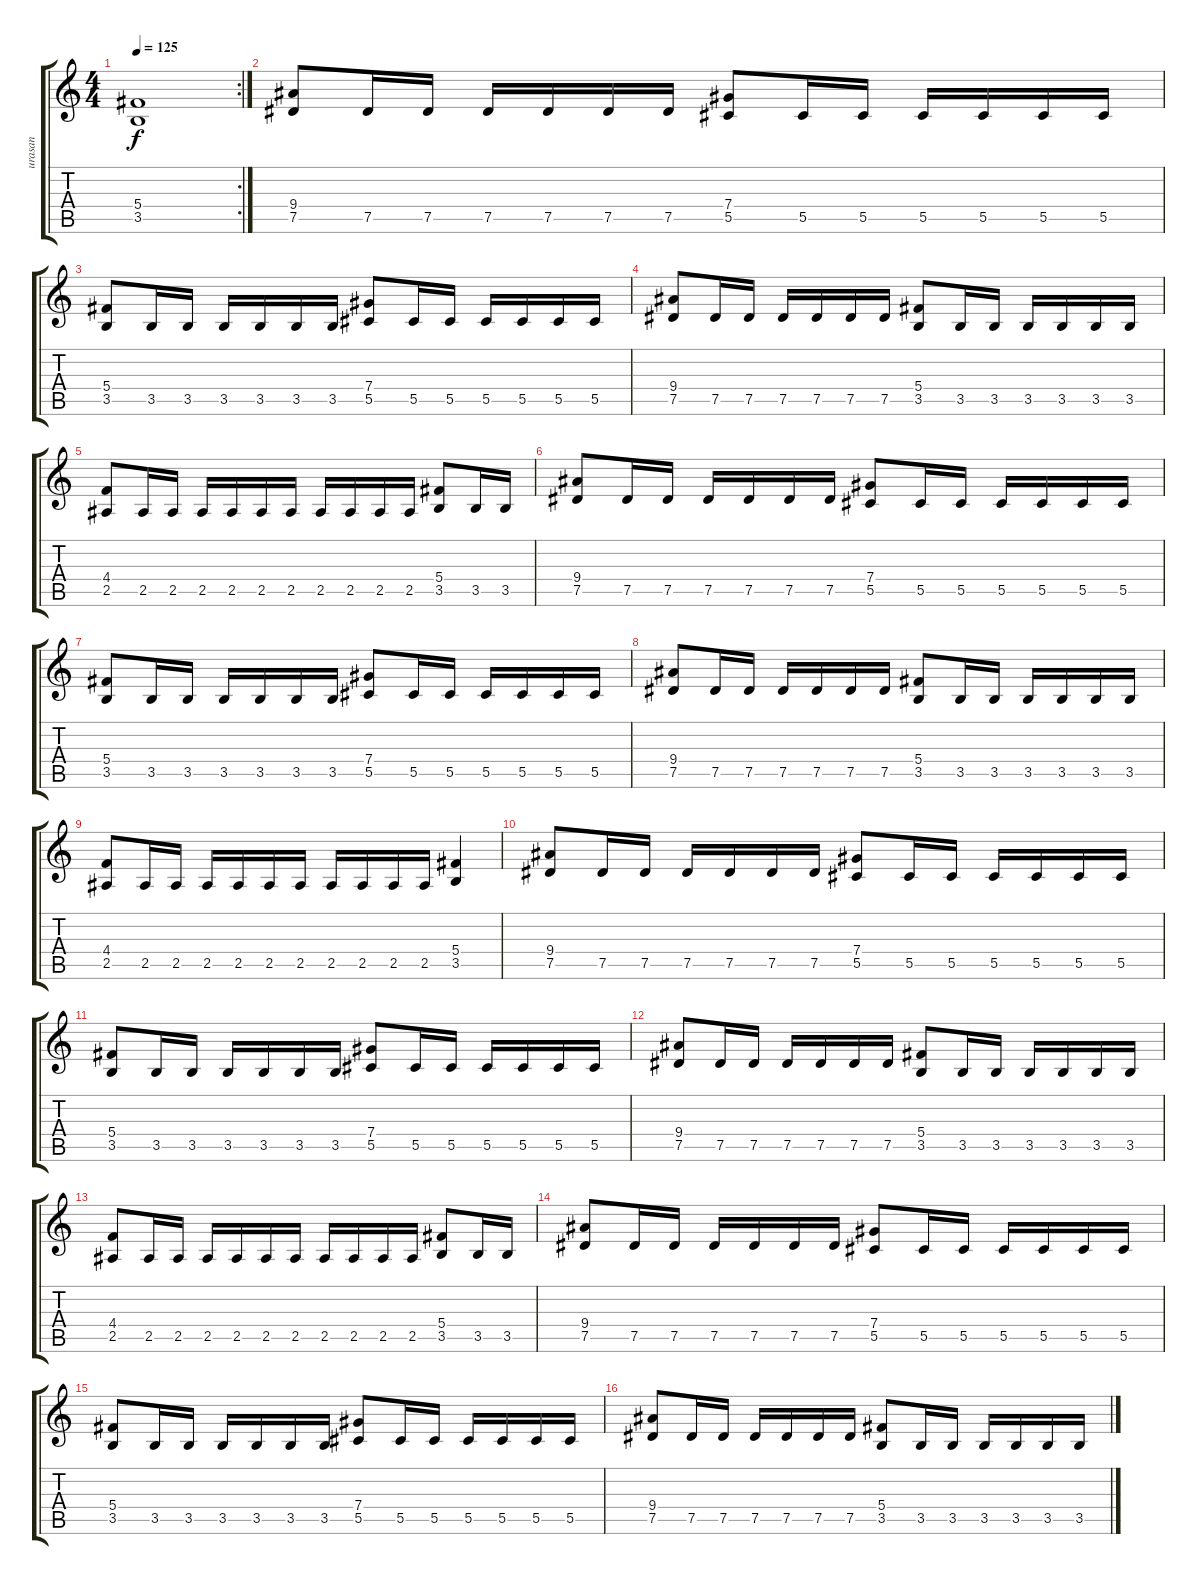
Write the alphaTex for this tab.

\track ("urasan" "urasan") {instrument distortionguitar}
\staff {score tabs}
\tuning (Eb4 Bb3 Gb3 Db3 Ab2 Eb2) {hide}
\rc 2
\ts (4 4)
\tempo 125
\clef g2
\ks c
(5.4 3.5).1{dy f} |
(9.4 7.5).8 7.5.16 7.5.16 7.5.16 7.5.16 7.5.16 7.5.16 (7.4 5.5).8 5.5.16 5.5.16 5.5.16 5.5.16 5.5.16 5.5.16 |
(5.4 3.5).8 3.5.16 3.5.16 3.5.16 3.5.16 3.5.16 3.5.16 (7.4 5.5).8 5.5.16 5.5.16 5.5.16 5.5.16 5.5.16 5.5.16 |
(9.4 7.5).8 7.5.16 7.5.16 7.5.16 7.5.16 7.5.16 7.5.16 (5.4 3.5).8 3.5.16 3.5.16 3.5.16 3.5.16 3.5.16 3.5.16 |
(4.4 2.5).8 2.5.16 2.5.16 2.5.16 2.5.16 2.5.16 2.5.16 2.5.16 2.5.16 2.5.16 2.5.16 (5.4 3.5).8 3.5.16 3.5.16 |
(9.4 7.5).8 7.5.16 7.5.16 7.5.16 7.5.16 7.5.16 7.5.16 (7.4 5.5).8 5.5.16 5.5.16 5.5.16 5.5.16 5.5.16 5.5.16 |
(5.4 3.5).8 3.5.16 3.5.16 3.5.16 3.5.16 3.5.16 3.5.16 (7.4 5.5).8 5.5.16 5.5.16 5.5.16 5.5.16 5.5.16 5.5.16 |
(9.4 7.5).8 7.5.16 7.5.16 7.5.16 7.5.16 7.5.16 7.5.16 (5.4 3.5).8 3.5.16 3.5.16 3.5.16 3.5.16 3.5.16 3.5.16 |
(4.4 2.5).8 2.5.16 2.5.16 2.5.16 2.5.16 2.5.16 2.5.16 2.5.16 2.5.16 2.5.16 2.5.16 (5.4 3.5).4 |
(9.4 7.5).8 7.5.16 7.5.16 7.5.16 7.5.16 7.5.16 7.5.16 (7.4 5.5).8 5.5.16 5.5.16 5.5.16 5.5.16 5.5.16 5.5.16 |
(5.4 3.5).8 3.5.16 3.5.16 3.5.16 3.5.16 3.5.16 3.5.16 (7.4 5.5).8 5.5.16 5.5.16 5.5.16 5.5.16 5.5.16 5.5.16 |
(9.4 7.5).8 7.5.16 7.5.16 7.5.16 7.5.16 7.5.16 7.5.16 (5.4 3.5).8 3.5.16 3.5.16 3.5.16 3.5.16 3.5.16 3.5.16 |
(4.4 2.5).8 2.5.16 2.5.16 2.5.16 2.5.16 2.5.16 2.5.16 2.5.16 2.5.16 2.5.16 2.5.16 (5.4 3.5).8 3.5.16 3.5.16 |
(9.4 7.5).8 7.5.16 7.5.16 7.5.16 7.5.16 7.5.16 7.5.16 (7.4 5.5).8 5.5.16 5.5.16 5.5.16 5.5.16 5.5.16 5.5.16 |
(5.4 3.5).8 3.5.16 3.5.16 3.5.16 3.5.16 3.5.16 3.5.16 (7.4 5.5).8 5.5.16 5.5.16 5.5.16 5.5.16 5.5.16 5.5.16 |
(9.4 7.5).8 7.5.16 7.5.16 7.5.16 7.5.16 7.5.16 7.5.16 (5.4 3.5).8 3.5.16 3.5.16 3.5.16 3.5.16 3.5.16 3.5.16
